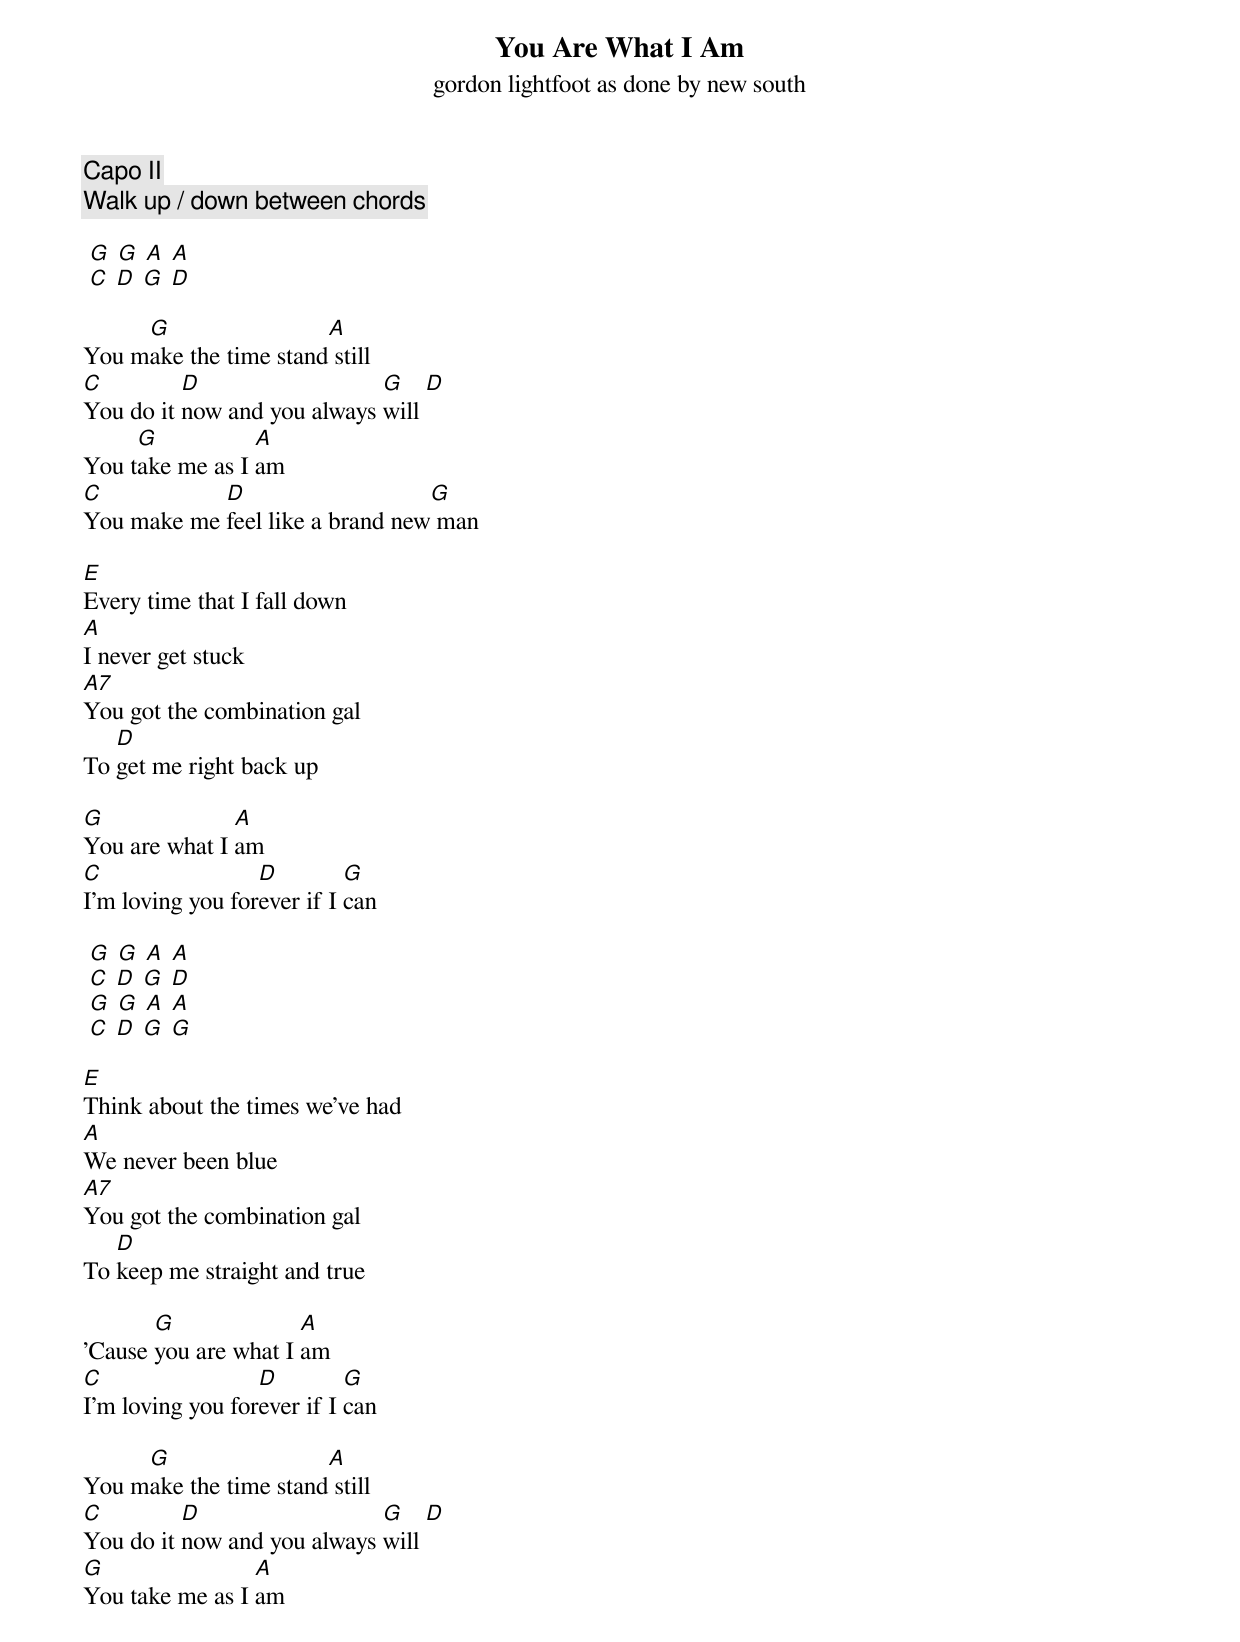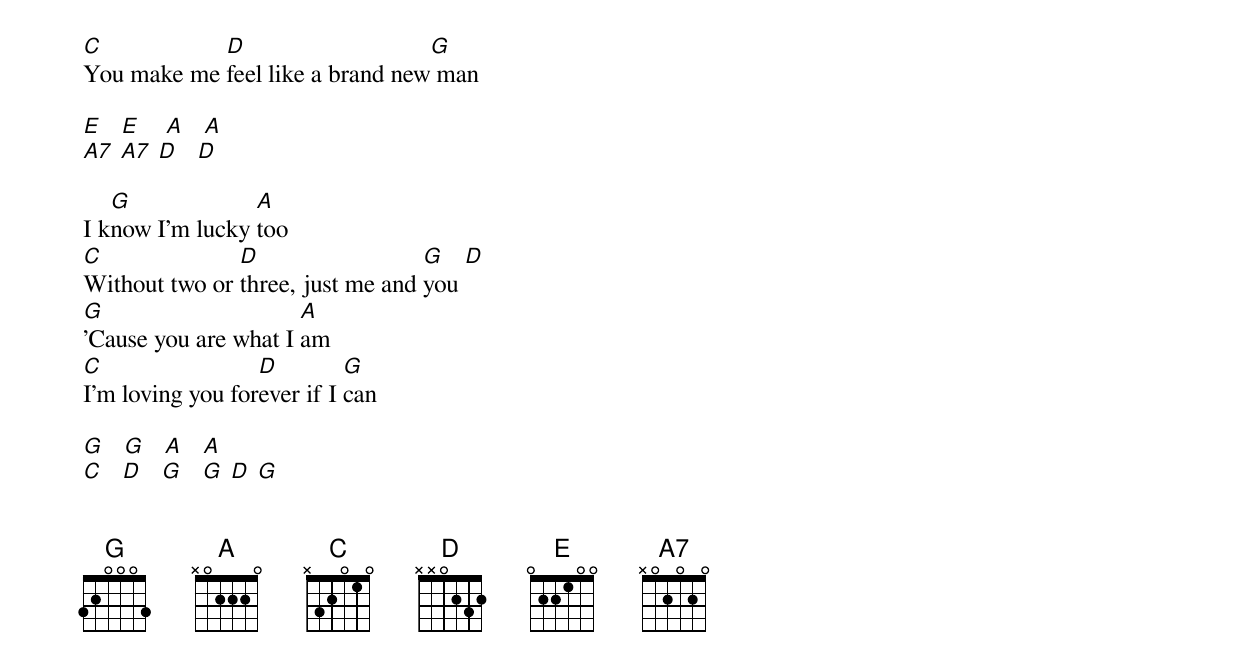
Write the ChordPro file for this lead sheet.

{title: You Are What I Am}
{subtitle: gordon lightfoot as done by new south}
{c:Capo II}
{c:Walk up / down between chords}

 [G] [G] [A] [A]
 [C] [D] [G] [D]

You m[G]ake the time stand[A] still
[C]You do it [D]now and you always [G]will [D]
You t[G]ake me as I [A]am
[C]You make me [D]feel like a brand new[G] man

[E]Every time that I fall down
[A]I never get stuck
[A7]You got the combination gal
To [D]get me right back up

[G]You are what I [A]am
[C]I'm loving you for[D]ever if I [G]can

 [G] [G] [A] [A]
 [C] [D] [G] [D]
 [G] [G] [A] [A]
 [C] [D] [G] [G]

[E]Think about the times we've had
[A]We never been blue
[A7]You got the combination gal
To [D]keep me straight and true

'Cause [G]you are what I [A]am
[C]I'm loving you for[D]ever if I [G]can

You m[G]ake the time stand[A] still
[C]You do it [D]now and you always [G]will [D]
[G]You take me as I [A]am
[C]You make me [D]feel like a brand new[G] man

[E]   [E]    [A]   [A]
[A7] [A7] [D]   [D]

I k[G]now I'm lucky [A]too
[C]Without two or [D]three, just me and [G]you [D]
[G]'Cause you are what I [A]am
[C]I'm loving you for[D]ever if I [G]can

[G]   [G]   [A]   [A]
[C]   [D]   [G]   [G] [D] [G]


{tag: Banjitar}
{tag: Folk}
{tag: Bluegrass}
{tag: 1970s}
